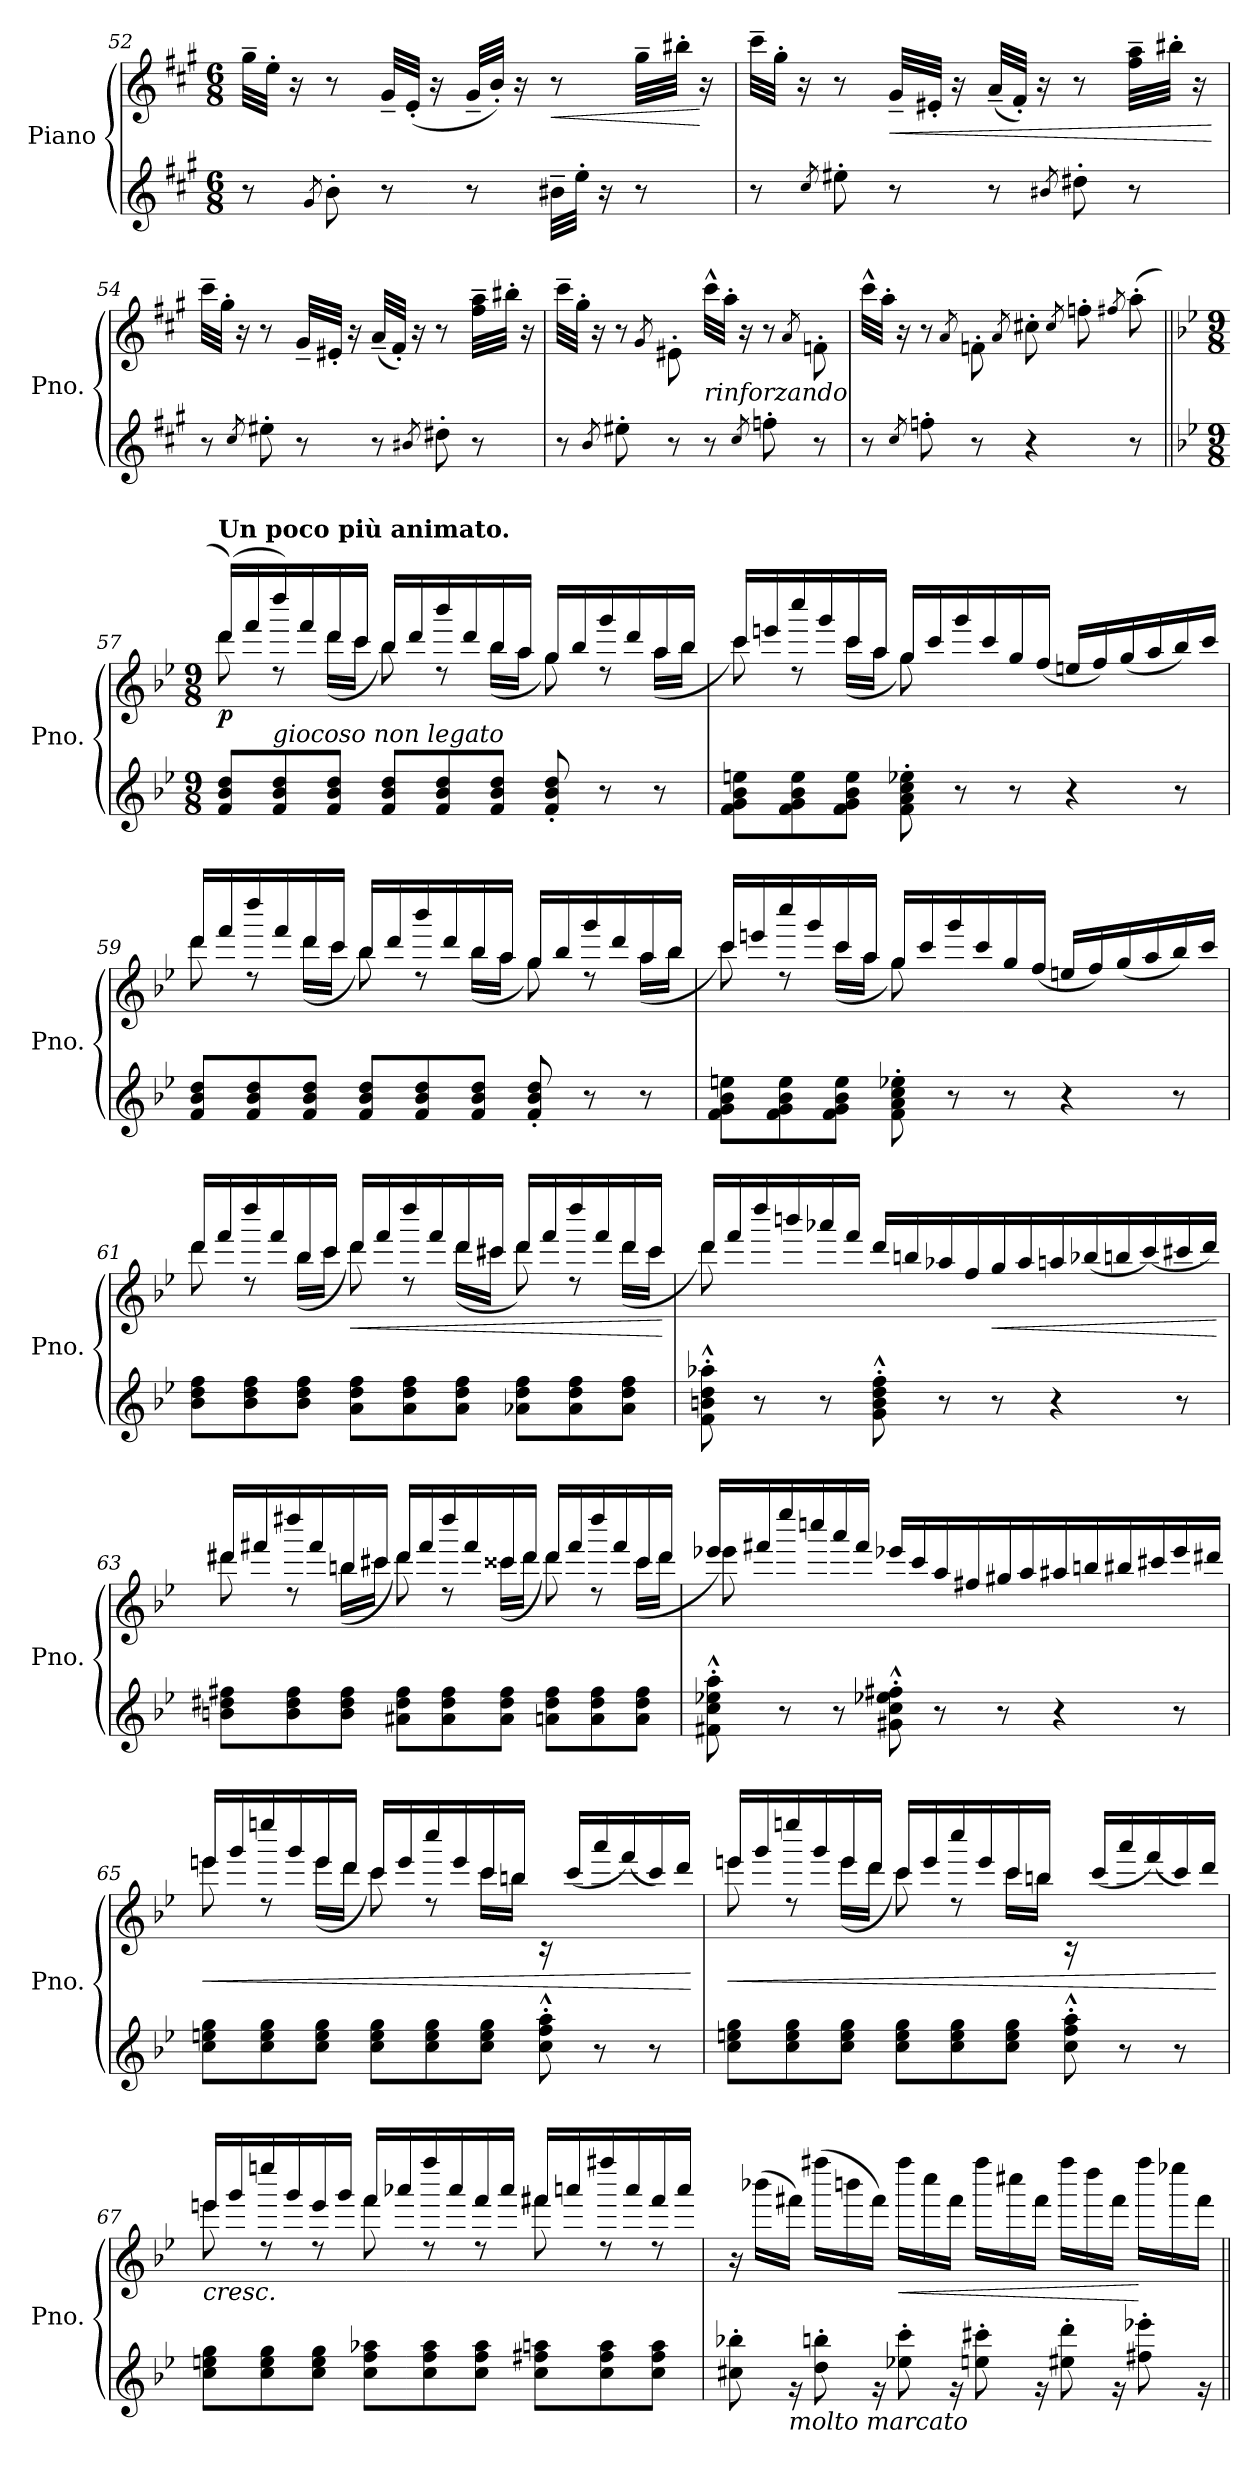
**kern	**kern	**dynam
*part1	*part1	*part1
*staff2	*staff1	*staff1/2
*I"Piano	*	*
*I'Pno.	*	*
!!LO:PB:g=z
*clefG2	*clefG2	*
*k[f#c#g#]	*k[f#c#g#]	*
*M6/8	*M6/8	*
=52	=52	=52
8r	32gg#~\LLL	.
.	32ee'\JJJ	.
.	16r	.
8qg#/	.	.
8b'\	8r	.
8r	32g#~/LLL	.
.	(>32e'/JJJ	.
.	16r	.
8r	32g#~/LLL	.
.	32b'/JJJ)	.
.	16r	.
!	!	!LO:HP:b
32b#X~\LLL	8r	<
32ee'\JJJ	.	.
16r	.	.
8r	32gg#~\LLL	.
.	32bb#X'\JJJ	.
.	16r	[
=53	=53	=53
8r	32ccc#~\LLL	.
.	32gg#'\JJJ	.
.	16r	.
8qcc#/	.	.
8ee#X'\	8r	.
!	!	!LO:HP:b
8r	32g#~/LLL	<
.	32e#X'/JJJ	.
.	16r	.
8r	(>32a~/LLL	.
.	32f#'/JJJ)	.
.	16r	.
8qb#X/	.	.
8dd#X'\	8r	.
8r	32ff#\~ 32aa\~LLL	.
.	32bb#X'\JJJ	.
.	16r	.
.	.	[
!!LO:LB:g=z
=54	=54	=54
8r	32ccc#~\LLL	.
.	32gg#'\JJJ	.
.	16r	.
8qcc#/	.	.
8ee#X'\	8r	.
8r	32g#~/LLL	.
.	32e#X'/JJJ	.
.	16r	.
8r	(>32a~/LLL	.
.	32f#'/JJJ)	.
.	16r	.
8qb#X/	.	.
8dd#X'\	8r	.
8r	32ff#\~ 32aa\~LLL	.
.	32bb#X'\JJJ	.
.	16r	.
=55	=55	=55
8r	32ccc#~\LLL	.
.	32gg#'\JJJ	.
.	16r	.
8qb/	.	.
8ee#X'\	8r	.
.	8qg#/	.
8r	8e#X'\	.
!LO:TX:a:i:t=rinforzando	!	!
8r	32ccc#^^\LLL	.
.	32aa'\JJJ	.
.	16r	.
8qcc#/	.	.
8ffn'\	8r	.
.	8qa/	.
8r	8fn'\	.
=56	=56	=56
8r	32ccc#^^\LLL	.
.	32aa'\JJJ	.
.	16r	.
8qcc#/	.	.
8ffn'\	8r	.
.	8qa/	.
8r	8fn'\	.
.	8qa/	.
4r	8cc#X'\	.
.	8qcc#/	.
.	8ffn'\	.
.	8qff#X/	.
8r	(8aa'\	.
!!LO:LB:g=z
=57||	=57||	=57||
*k[b-e-]	*k[b-e-]	*
*M9/8	*M9/8	*
*	*^	*
!	!LO:TX:a:B:t=Un poco più animato.	!	!
!	!	!	!LO:DY:b
8f/ 8b-/ 8dd/L	(16ddd/LL)	8ddd\	p
.	16fff/	.	.
!LO:TX:a:i:t=giocoso non legato	!	!	!
8f/ 8b-/ 8dd/	16dddd/)	8rdd	.
.	16fff/	.	.
8f/ 8b-/ 8dd/J	16ddd/	(16ddd\LL	.
.	16ccc/JJ	16ccc\JJ	.
8f/ 8b-/ 8dd/L	16bb-/LL	8bb-\)	.
.	16ddd/	.	.
8f/ 8b-/ 8dd/	16bbb-/	8rdd	.
.	16ddd/	.	.
8f/ 8b-/ 8dd/J	16bb-/	(16bb-\LL	.
.	16aa/JJ	16aa\JJ	.
8f/' 8b-/' 8dd/'	16gg/LL	8gg\)	.
.	16bb-/	.	.
8r	16ggg/	8rdd	.
.	16ddd/	.	.
8r	16aa/	(16aa\LL	.
.	16bb-/JJ	16bb-\JJ	.
=58	=58	=58	=58
8f\ 8g\ 8b-\ 8een\L	16ccc/LL	8ccc\)	.
.	16eeen/	.	.
8f\ 8g\ 8b-\ 8ee\	16cccc/	8rdd	.
.	16ggg/	.	.
8f\ 8g\ 8b-\ 8ee\J	16ccc/	(16ccc\LL	.
.	16aa/JJ	16aa\JJ	.
8f\' 8a\' 8cc\' 8ee-X\'	16gg/LL	8gg\)	.
.	16ccc/	.	.
8r	16ggg/	8ryy	.
.	16ccc/	.	.
8r	16gg/	2ryy	.
.	(16ff/JJ	.	.
4r	16een/LL	.	.
.	16ff/)	.	.
.	(16gg/	.	.
.	16aa/	.	.
8r	16bb-/)	.	.
.	16ccc/JJ	.	.
!!LO:LB:g=z	!!
=59	=59	=59	=59
8f/ 8b-/ 8dd/L	16ddd/LL	8ddd\	.
.	16fff/	.	.
8f/ 8b-/ 8dd/	16dddd/	8rdd	.
.	16fff/	.	.
8f/ 8b-/ 8dd/J	16ddd/	(16ddd\LL	.
.	16ccc/JJ	16ccc\JJ	.
8f/ 8b-/ 8dd/L	16bb-/LL	8bb-\)	.
.	16ddd/	.	.
8f/ 8b-/ 8dd/	16bbb-/	8rdd	.
.	16ddd/	.	.
8f/ 8b-/ 8dd/J	16bb-/	(16bb-\LL	.
.	16aa/JJ	16aa\JJ	.
8f/' 8b-/' 8dd/'	16gg/LL	8gg\)	.
.	16bb-/	.	.
8r	16ggg/	8rdd	.
.	16ddd/	.	.
8r	16aa/	(16aa\LL	.
.	16bb-/JJ	16bb-\JJ	.
=60	=60	=60	=60
8f\ 8g\ 8b-\ 8een\L	16ccc/LL	8ccc\)	.
.	16eeen/	.	.
8f\ 8g\ 8b-\ 8ee\	16cccc/	8rdd	.
.	16ggg/	.	.
8f\ 8g\ 8b-\ 8ee\J	16ccc/	(16ccc\LL	.
.	16aa/JJ	16aa\JJ	.
8f\' 8a\' 8cc\' 8ee-X\'	16gg/LL	8gg\)	.
.	16ccc/	.	.
8r	16ggg/	8ryy	.
.	16ccc/	.	.
8r	16gg/	2ryy	.
.	(16ff/JJ	.	.
4r	16een/LL	.	.
.	16ff/)	.	.
.	(16gg/	.	.
.	16aa/	.	.
8r	16bb-/)	.	.
.	16ccc/JJ	.	.
!!LO:LB:g=z	!!
=61	=61	=61	=61
8b-\ 8dd\ 8ff\L	16ddd/LL	8ddd\	.
.	16fff/	.	.
8b-\ 8dd\ 8ff\	16dddd/	8rdd	.
.	16fff/	.	.
8b-\ 8dd\ 8ff\J	16bb-/	(16bb-\LL	.
.	16ccc/JJ	16ccc\JJ	.
!	!	!	!LO:HP:b
8a\ 8dd\ 8ff\L	16ddd/LL	8ddd\)	<
.	16fff/	.	.
8a\ 8dd\ 8ff\	16dddd/	8rdd	.
.	16fff/	.	.
8a\ 8dd\ 8ff\J	16ddd/	(16ddd\LL	.
.	16ccc#X/JJ	16ccc#\JJ	.
8a-X\ 8dd\ 8ff\L	16ddd/LL	8ddd\)	.
.	16fff/	.	.
8a-\ 8dd\ 8ff\	16dddd/	8rdd	.
.	16fff/	.	.
8a-\ 8dd\ 8ff\J	16ddd/	(16ddd\LL	.
.	16ccc#/JJ	16ccc#\JJ	.
*	*v	*v	*
.	.	[
=62	=62	=62
*	*^	*
8f\'^^ 8bn\'^^ 8dd\'^^ 8aa-X\'^^	16ddd/LL	8ddd\)	.
.	16fff/	.	.
8r	16dddd/	1ryy	.
.	16bbbn/	.	.
8r	16aaa-X/	.	.
.	16fff/JJ	.	.
8g\'^^ 8b\'^^ 8dd\'^^ 8ff\'^^	16ddd/LL	.	.
.	16bbn/	.	.
8r	16aa-X/	.	.
.	16ff/	.	.
!	!	!	!LO:HP:b
8r	16gg/	.	<
.	16aa-/	.	.
4r	16aan/	.	.
.	(16bb-X/	.	.
.	16bbn/	.	.
.	(16ccc/)	.	.
8r	16ccc#X/	.	.
.	16ddd/JJ)	.	.
*	*v	*v	*
.	.	[
!!LO:PB:g=z
=63	=63	=63
*	*^	*
8bn\ 8dd#X\ 8ff#X\L	16ddd#X/LL	8ddd#\	.
.	16fff#X/	.	.
8b\ 8dd#\ 8ff#\	16dddd#X/	8rdd	.
.	16fff#/	.	.
8b\ 8dd#\ 8ff#\J	16bbn/	(16bb\LL	.
.	16ccc#X/JJ	16ccc#\JJ	.
8a#X\ 8dd#\ 8ff#\L	16ddd#/LL	8ddd#\)	.
.	16fff#/	.	.
8a#\ 8dd#\ 8ff#\	16dddd#/	8rdd	.
.	16fff#/	.	.
8a#\ 8dd#\ 8ff#\J	16ccc##X/	(16ccc##\LL	.
.	16ddd#/JJ	16ddd#\JJ	.
8an\ 8dd#\ 8ff#\L	16ddd#/LL	8ddd#\)	.
.	16fff#/	.	.
8a\ 8dd#\ 8ff#\	16dddd#/	8rdd	.
.	16fff#/	.	.
8a\ 8dd#\ 8ff#\J	16ccc##/	(16ccc##\LL	.
.	16ddd#/JJ	16ddd#\JJ	.
=64	=64	=64	=64
8f#X\'^^ 8cc\'^^ 8ee-X\'^^ 8aa\'^^	16eee-X/LL	8eee-\)	.
.	16fff#X/	.	.
8r	16eeee-/	1ryy	.
.	16ccccn/	.	.
8r	16aaa/	.	.
.	16fff#/JJ	.	.
8g#X\'^^ 8cc\'^^ 8ee-X\'^^ 8ff#X\'^^	16eee-X/LL	.	.
.	16ccc/	.	.
8r	16aa/	.	.
.	16ff#X/	.	.
8r	16gg#X/	.	.
.	16aa/	.	.
4r	16aa#X/	.	.
.	16bbn/	.	.
.	16bb#X/	.	.
.	16ccc#X/	.	.
8r	16eee-/	.	.
.	16ddd#X/JJ	.	.
!!LO:LB:g=z	!!
=65	=65	=65	=65
!	!	!	!LO:HP:b
8cc\ 8een\ 8gg\L	16eeen/LL	8eee\	<
.	16ggg/	.	.
8cc\ 8ee\ 8gg\	16eeeen/	8rdd	.
.	16ggg/	.	.
8cc\ 8ee\ 8gg\J	16eee/	(16eee\LL	.
.	16ddd/JJ	16ddd\JJ	.
8cc\ 8ee\ 8gg\L	16ccc/LL	8ccc\)	.
.	16eee/	.	.
8cc\ 8ee\ 8gg\	16cccc/	8rdd	.
.	16eee/	.	.
8cc\ 8ee\ 8gg\J	16ccc/	16ccc\LL	.
.	16bbn/JJ	16bb\JJ	.
8cc\'^^ 8ff\'^^ 8aa\'^^	16rc	4.ryy	.
.	(16ccc/LL	.	.
8r	16aaa/	.	.
.	(16fff/)	.	.
8r	16ccc/)	.	.
.	16ddd/JJ	.	.
*	*v	*v	*
.	.	[
=66	=66	=66
!	!	!LO:HP:b
*	*^	*
8cc\ 8een\ 8gg\L	16eeen/LL	8eee\	<
.	16ggg/	.	.
8cc\ 8ee\ 8gg\	16eeeen/	8rdd	.
.	16ggg/	.	.
8cc\ 8ee\ 8gg\J	16eee/	(16eee\LL	.
.	16ddd/JJ	16ddd\JJ	.
8cc\ 8ee\ 8gg\L	16ccc/LL	8ccc\)	.
.	16eee/	.	.
8cc\ 8ee\ 8gg\	16cccc/	8rdd	.
.	16eee/	.	.
8cc\ 8ee\ 8gg\J	16ccc/	16ccc\LL	.
.	16bbn/JJ	16bb\JJ	.
8cc\'^^ 8ff\'^^ 8aa\'^^	16rc	4.ryy	.
.	(16ccc/LL	.	.
8r	16aaa/	.	.
.	(16fff/)	.	.
8r	16ccc/)	.	.
.	16ddd/JJ	.	.
*	*v	*v	*
.	.	[
!!LO:LB:g=z
=67	=67	=67
!	!	!LO:HP:b
*	*^	*
8cc\ 8een\ 8gg\L	16eeen/LL	8eee\	<
.	16ggg/	.	.
8cc\ 8ee\ 8gg\	16eeeen/	8rdd	.
.	16ggg/	.	.
8cc\ 8ee\ 8gg\J	16eee/	8rdd	.
.	16ggg/JJ	.	.
8cc\ 8ff\ 8aa-X\L	16fff/LL	8fff\	.
.	16aaa-X/	.	.
8cc\ 8ff\ 8aa-\	16ffff/	8rdd	.
.	16aaa-/	.	.
8cc\ 8ff\ 8aa-\J	16fff/	8rdd	.
.	16aaa-/JJ	.	.
8cc\ 8ff#X\ 8aan\L	16fff#X/LL	8fff#\	.
.	16aaan/	.	.
8cc\ 8ff#\ 8aa\	16ffff#X/	8rdd	.
.	16aaa/	.	.
8cc\ 8ff#\ 8aa\J	16fff#/	8rdd	.
.	16aaa/JJ	.	.
*	*v	*v	*
=68	=68	=68
8cc#X\' 8bb-X\'	16r	.
.	(16bbb-X\LL	.
!LO:TX:b:i:t=molto marcato	!	!
16rg	16fff#X\JJ)	.
8dd\' 8bbn\'	(16ffff#X\LL	.
.	16bbbn\	.
16rg	16fff#\JJ)	.
!	!	!LO:HP:b
8ee-X\' 8ccc\'	16ffff#\LL	<
.	16cccc\	.
16rg	16fff#\JJ	.
8een\' 8ccc#X\'	16ffff#\LL	.
.	16cccc#X\	.
16rg	16fff#\JJ	.
8ee#X\' 8ddd\'	16ffff#\LL	.
.	16dddd\	.
16rg	16fff#\JJ	.
8ff#X\' 8eee-X\'	16ffff#\LL	[
.	16eeee-X\	.
16rg	16fff#\JJ	.
.	.	[
=||	=||	=||
*-	*-	*-
